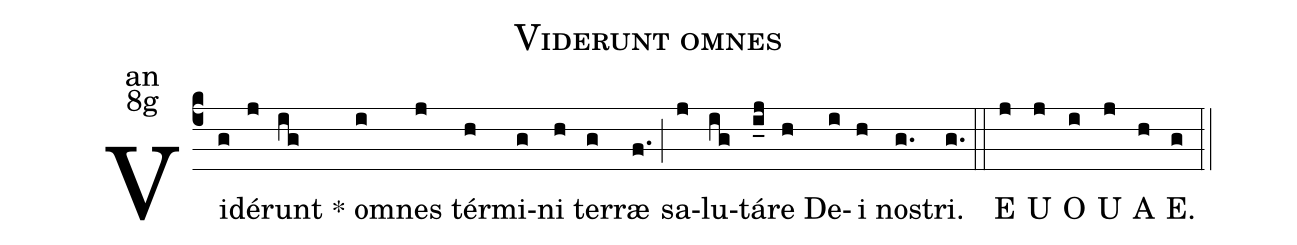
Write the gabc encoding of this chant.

name:Viderunt omnes;
office-part:an;
mode:8g;
%%
(c4) Vi(g)dé(j)runt(ig) <sp>*</sp> om(i)nes(j) tér(h)mi(g)ni(h) ter(g)ræ(f.) (;) sa(j)lu(ig)tá(i_j)re(h) De(i)i(h) no(g.)stri.(g.) (::)

<eu>E(j) U(j) O(i) U(j) A(h) E.(g) </eu>(::)
